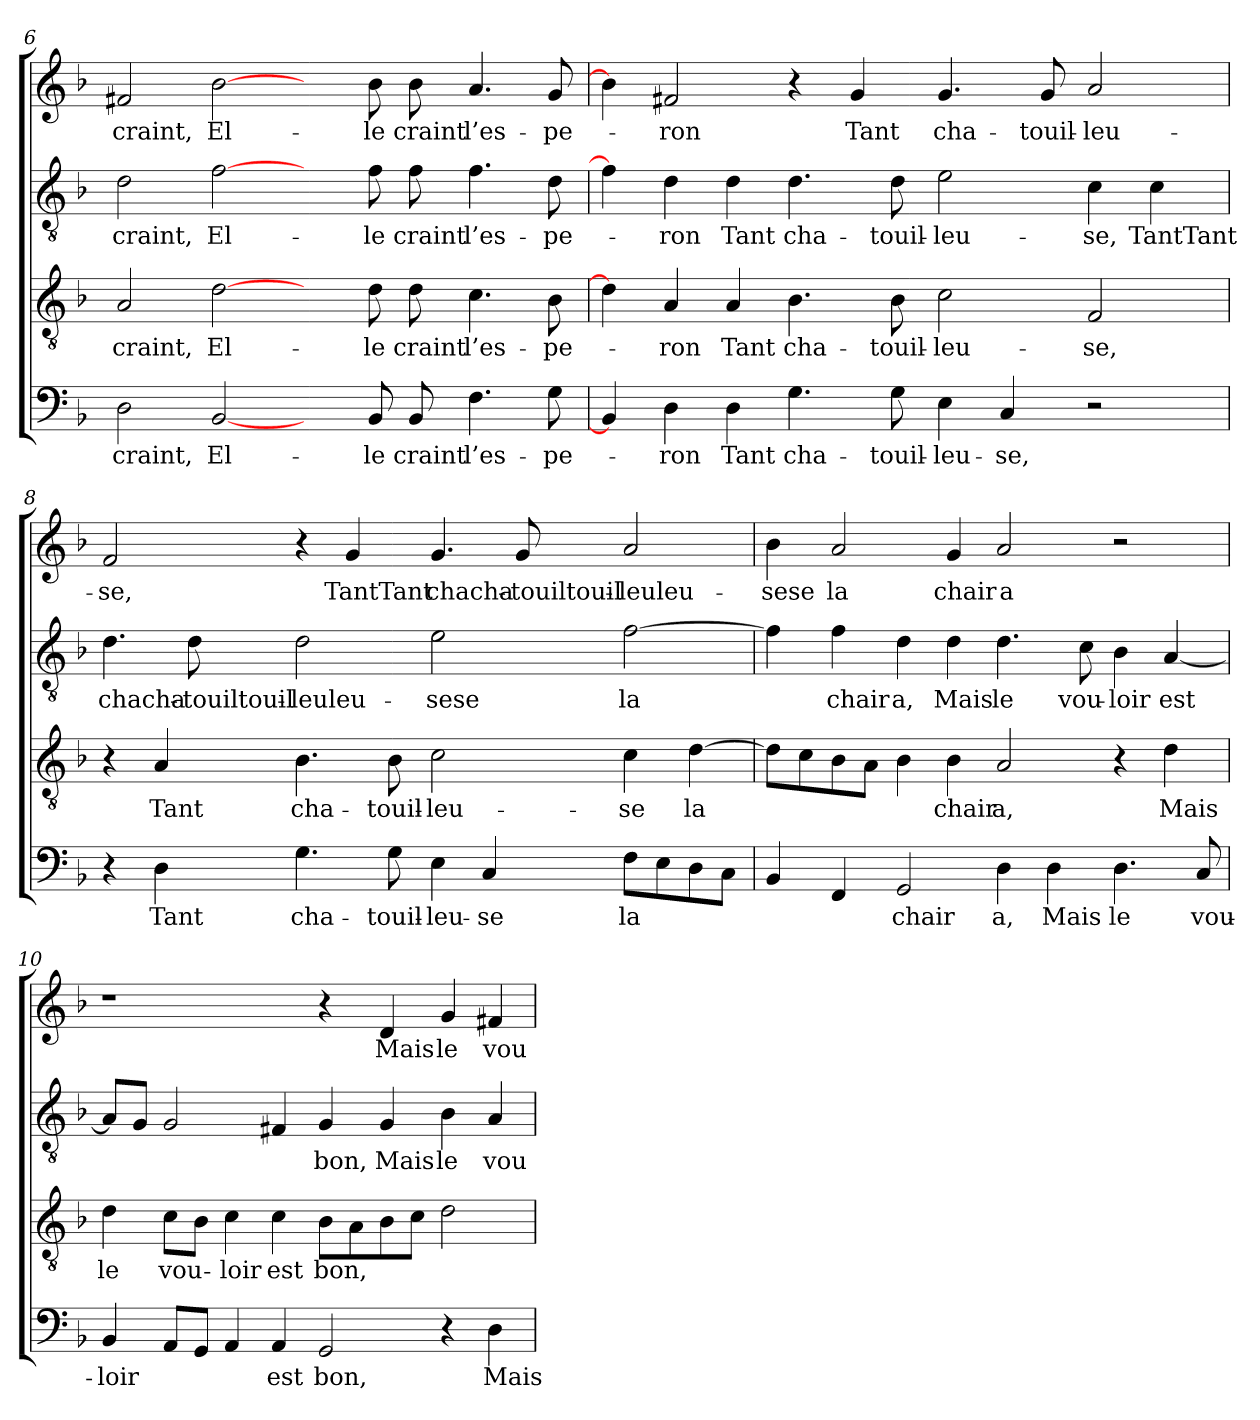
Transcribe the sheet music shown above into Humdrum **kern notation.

**kern	**text	**kern	**text	**kern	**text	**kern	**text
*part4	*part4	*part3	*part3	*part2	*part2	*part1	*part1
*staff4	*staff4	*staff3	*staff3	*staff2	*staff2	*staff1	*staff1
!!LO:LB:g=z
*clefF4	*	*clefGv2	*	*clefGv2	*	*clefG2	*
*k[b-]	*	*k[b-]	*	*k[b-]	*	*k[b-]	*
=6	=6	=6	=6	=6	=6	=6	=6
2D	craint,	2A	craint,	2d	craint,	2f#X	craint,
[2BB-	El-	[2d	El-	[2f	El-	[2b-	El-
4ryy	.	4ryy	.	4ryy	.	4ryy	.
8BB-	-le	8d	-le	8f	-le	8b-	-le
8BB-	craint	8d	craint	8f	craint	8b-	craint
4.F	l’es-	4.c	l’es-	4.f	l’es-	4.a	l’es-
8G	-pe-	8B-	-pe-	8d	-pe-	8g	-pe-
=7	=7	=7	=7	=7	=7	=7	=7
4BB-]	.	4d]	.	4f]	.	4b-]	.
4D	-ron	4A	-ron	4d	-ron	2f#X	-ron
4D	Tant	4A	Tant	4d	Tant	.	.
4.G	cha-	4.B-	cha-	4.d	cha-	4r	.
.	.	.	.	.	.	4g	Tant
8G	-touil-	8B-	-touil-	8d	-touil-	.	.
4E	-leu-	2c	-leu-	2e	-leu-	4.g	cha-
4C	-se,	.	.	.	.	.	.
.	.	.	.	.	.	8g	-touil-
2r	.	2F	-se,	4c	-se,	2a	-leu-
.	.	.	.	4c	TantTant	.	.
=8	=8	=8	=8	=8	=8	=8	=8
4r	.	4r	.	4.d	chacha-	2f	-se,
4D	Tant	4A	Tant	.	.	.	.
.	.	.	.	8d	-touiltouil-	.	.
4.G	cha-	4.B-	cha-	2d	-leuleu-	4r	.
.	.	.	.	.	.	4g	TantTant
8G	-touil-	8B-	-touil-	.	.	.	.
4E	-leu-	2c	-leu-	2e	-sese	4.g	chacha-
4C	-se	.	.	.	.	.	.
.	.	.	.	.	.	8g	-touiltouil-
8FL	la	4c	-se	[2f	la	2a	-leuleu-
8E	.	.	.	.	.	.	.
8D	.	[4d	la	.	.	.	.
8CJ	.	.	.	.	.	.	.
!!LO:PB:g=z
=9	=9	=9	=9	=9	=9	=9	=9
4BB-	.	8dL]	.	4f]	.	4b-	-sese
.	.	8c	.	.	.	.	.
4FF	.	8B-	.	4f	chair	2a	la
.	.	8AJ	.	.	.	.	.
2GG	chair	4B-	.	4d	a,	.	.
.	.	4B-	chair	4d	Mais	4g	chair
4D	a,	2A	a,	4.d	le	2a	a
4D	Mais	.	.	.	.	.	.
.	.	.	.	8c	vou-	.	.
4.D	le	4r	.	4B-	-loir	2r	.
.	.	4d	Mais	[4A	est	.	.
8C	vou-	.	.	.	.	.	.
=10	=10	=10	=10	=10	=10	=10	=10
4BB-	-loir	4d	le	8AL]	.	1r	.
.	.	.	.	8GJ	.	.	.
8AAL	.	8cL	vou-	2G	.	.	.
8GGJ	.	8B-J	.	.	.	.	.
4AA	.	4c	-loir	.	.	.	.
4AA	est	4c	est	4F#X	.	.	.
2GG	bon,	8B-L	bon,	4G	bon,	4r	.
.	.	8A	.	.	.	.	.
.	.	8B-	.	4G	Mais	4d	Mais
.	.	8cJ	.	.	.	.	.
4r	.	2d	.	4B-	le	4g	le
4D	Mais	.	.	4A	vou-	4f#X	vou-
=	=	=	=	=	=	=	=
*-	*-	*-	*-	*-	*-	*-	*-
